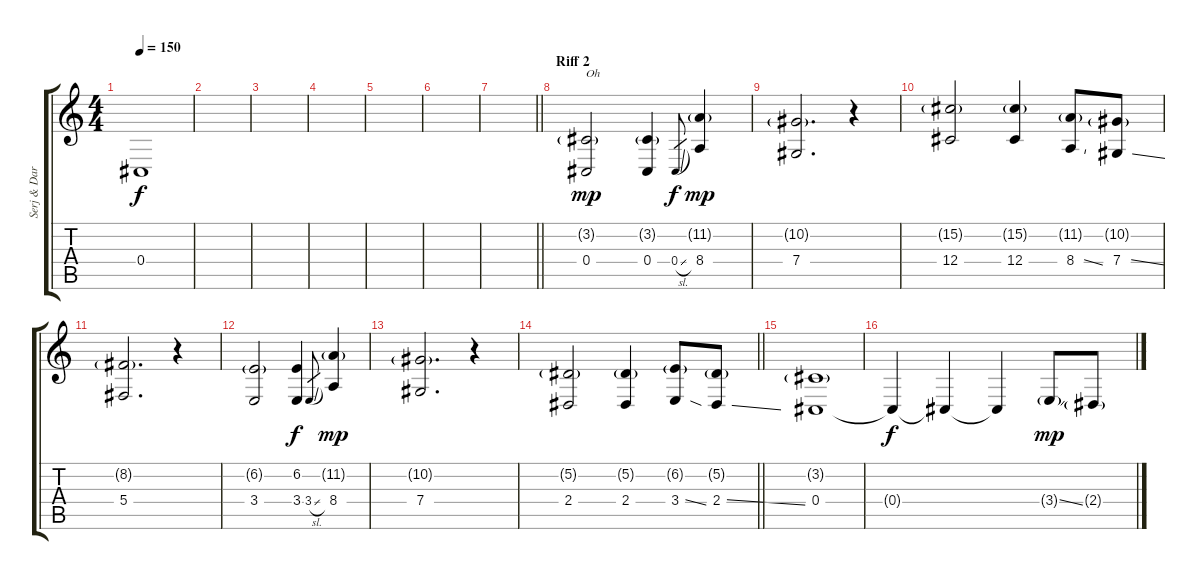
\track ("Serj & Daron" "Serj & Dar") {instrument altosax}
\staff {score tabs}
\tuning (Eb4 Bb3 Gb3 Db3 Ab2 Db2) {hide}
\ts (4 4)
\tempo 150
\clef g2
\ks c
0.4{t}.1{dy f} |
|
|
|
|
|
\barLineRight lightlight
|
\section ("" "Riff 2")
(3.2{g} 0.4).2{txt "Oh" dy mp} (3.2{g} 0.4).4 0.4{sl}.8{gr dy f} (11.2{g} 8.4).4{dy mp} |
(10.2{g} 7.4).2{d} r.4 |
(15.2{g} 12.4).2 (15.2{g} 12.4).4 (11.2{g} 8.4{ss}).8 (10.2{g} 7.4{ss}).8 |
(8.2{g} 5.4).2{d} r.4 |
(6.2{g} 3.4).2 (6.2 3.4).4{dy f} 3.4{sl}.8{gr} (11.2{g} 8.4).4{dy mp} |
(10.2{g} 7.4).2{d} r.4 |
\barLineRight lightlight
(5.2{g} 2.4).2 (5.2{g} 2.4).4 (6.2{g} 3.4{ss}).8 (5.2{g} 2.4{ss}).8 |
(3.2{g} 0.4).1 |
0.4{t}.4{dy f} 0.4{t}.4 0.4{t}.4 3.4{ss g}.8{dy mp} 2.4{ss g}.8
